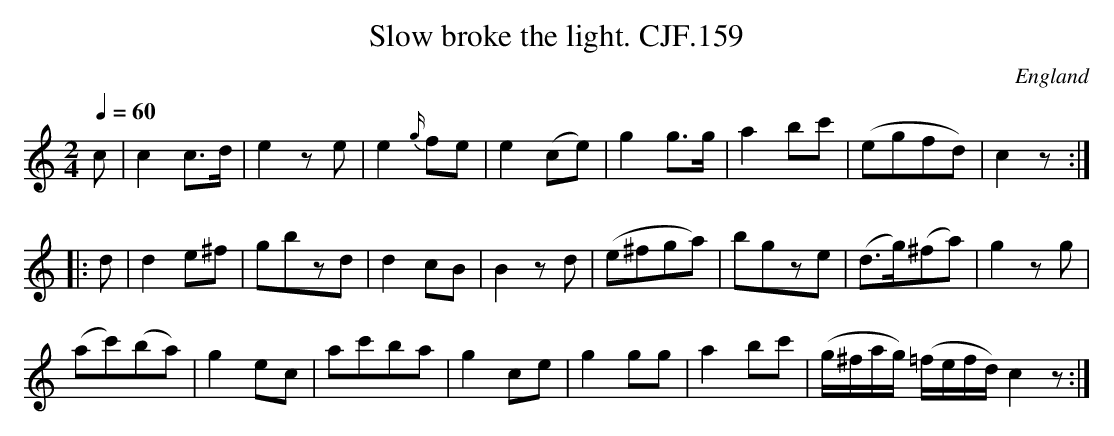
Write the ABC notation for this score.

X:1
T:Slow broke the light. CJF.159
O:England
M:2/4
L:1/8
Q:1/4=60
K:C major
c|c2c>d|e2ze|e2{g/}fe|e2(ce)|\
g2g>g|a2bc'|(egfd)|c2z:|!
|:d|d2e^f|gbzd|d2cB|B2zd|\
(e^fga)|bgze|(d>g)(^fa)|g2zg|!
(ac')(ba)|g2ec|ac'ba|g2ce|\
g2gg|a2bc'|(g/^f/a/g/) (=f/e/f/d/)c2z:|
